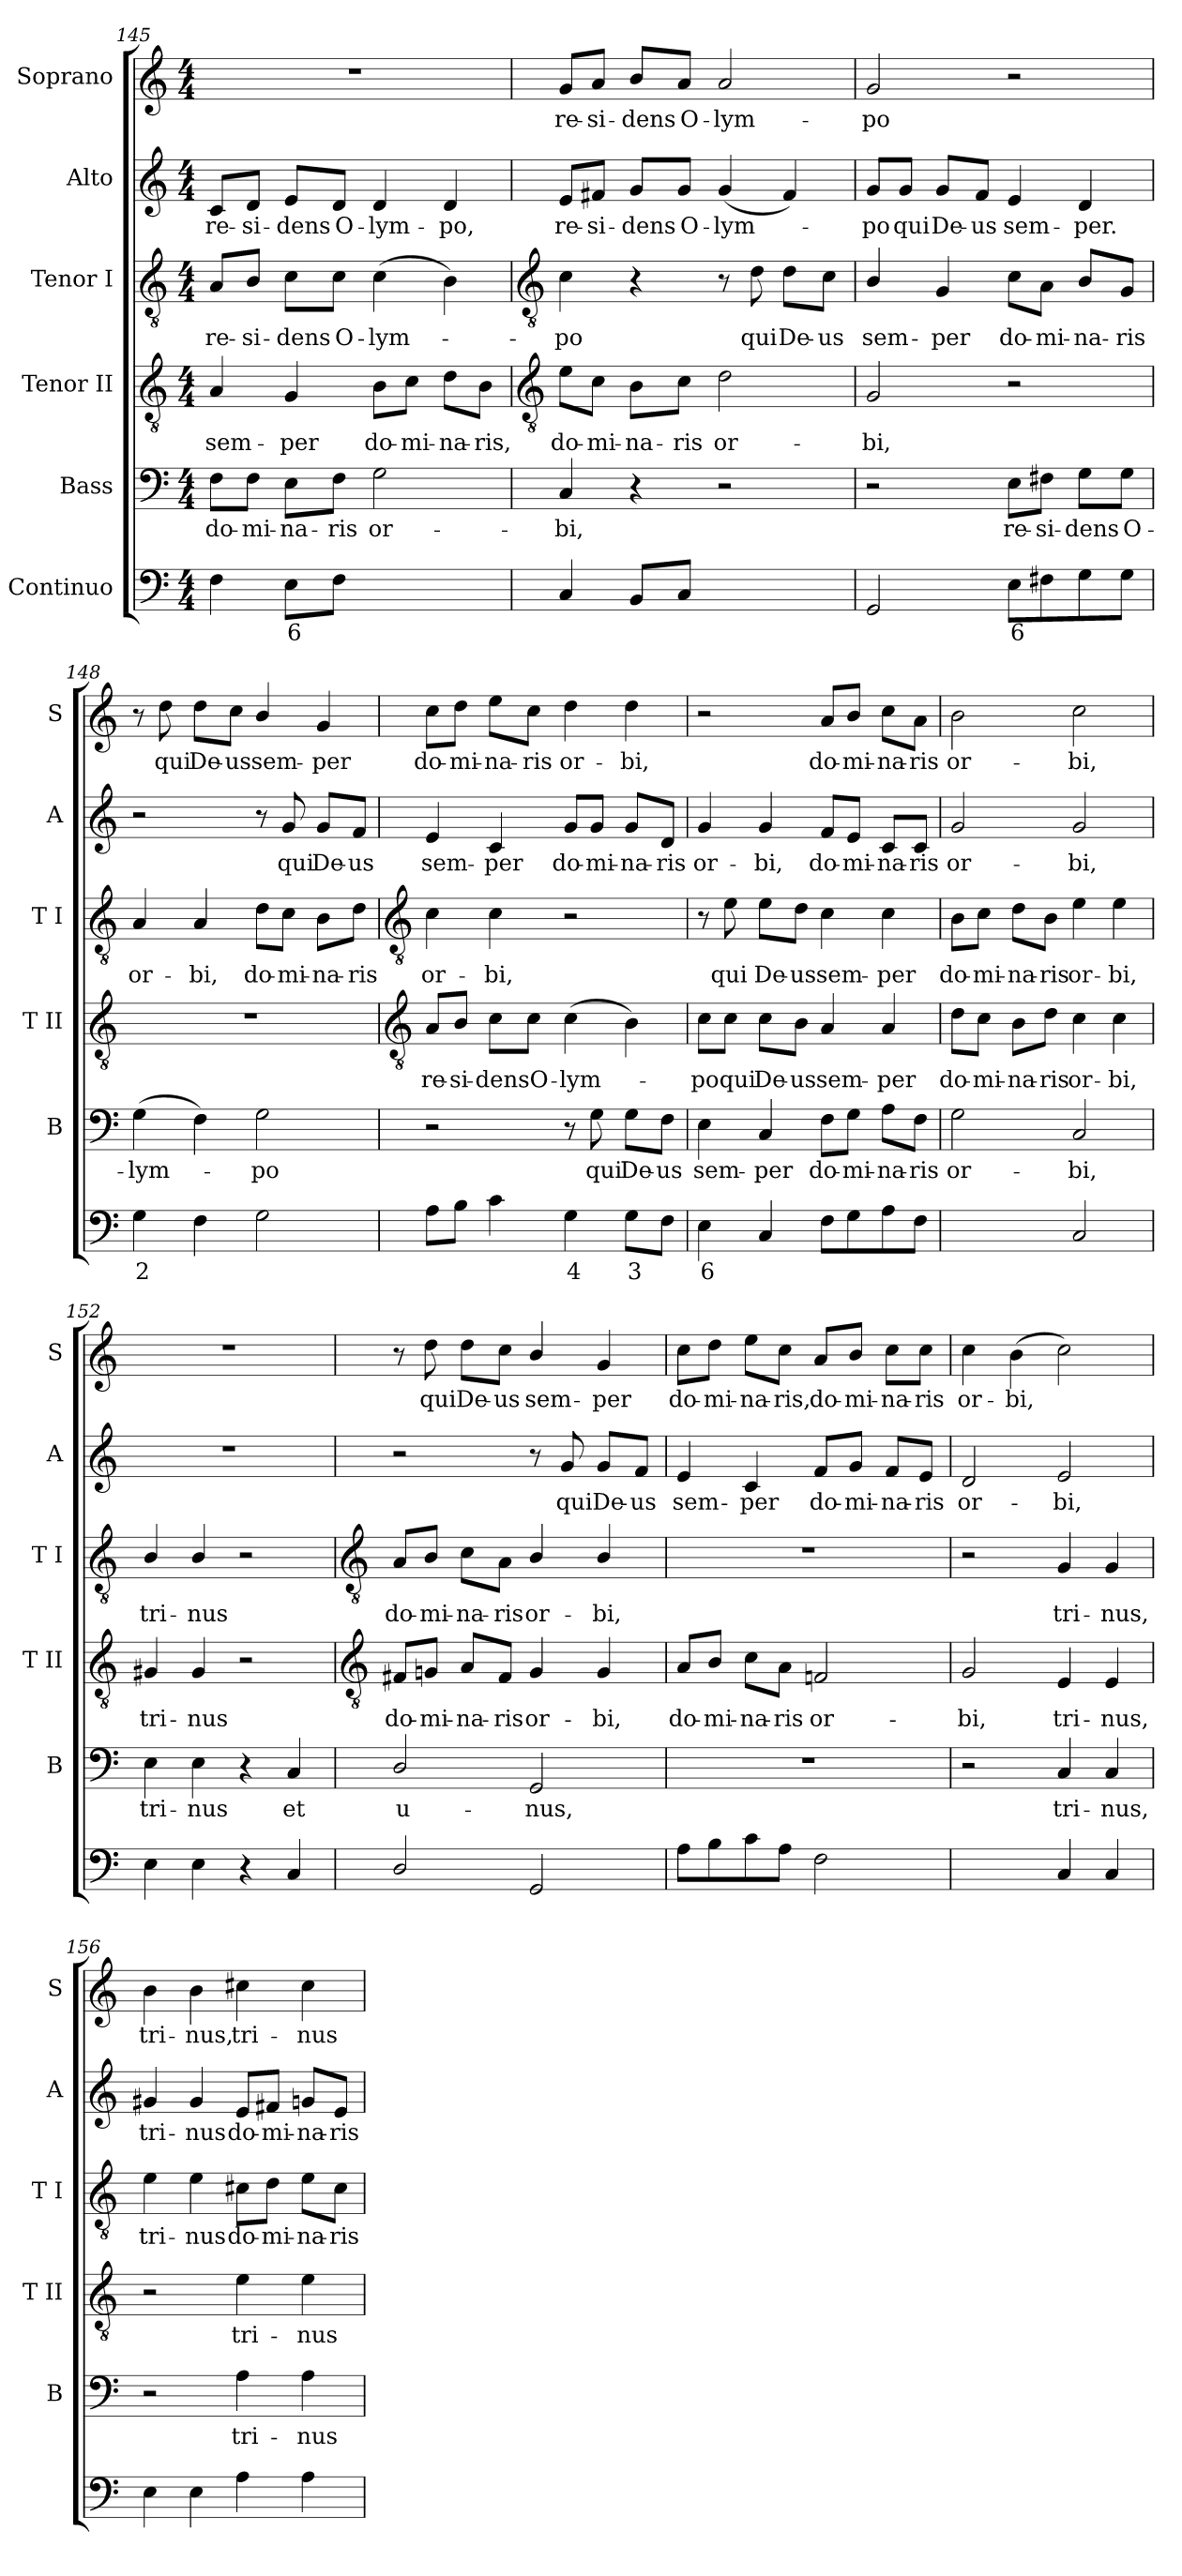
**kern	**text	**kern	**text	**kern	**text	**kern	**text	**kern	**text	**kern	**text
*part6	*part6	*part5	*part5	*part4	*part4	*part3	*part3	*part2	*part2	*part1	*part1
*staff6	*staff6	*staff5	*staff5	*staff4	*staff4	*staff3	*staff3	*staff2	*staff2	*staff1	*staff1
*I"Continuo	*	*I"Bass	*	*I"Tenor II	*	*I"Tenor I	*	*I"Alto	*	*I"Soprano	*
*	*	*I'B	*	*I'T II	*	*I'T I	*	*I'A	*	*I'S	*
*clefF4	*	*clefF4	*	*clefGv2	*	*clefGv2	*	*clefG2	*	*clefG2	*
*k[]	*	*k[]	*	*k[]	*	*k[]	*	*k[]	*	*k[]	*
*C:	*	*C:	*	*C:	*	*C:	*	*C:	*	*C:	*
*M4/4	*	*M4/4	*	*M4/4	*	*M4/4	*	*M4/4	*	*M4/4	*
=145	=145	=145	=145	=145	=145	=145	=145	=145	=145	=145	=145
!	!	!	!LO:LY:b	!	!LO:LY:b	!	!LO:LY:b	!	!LO:LY:b	!	!
4F	.	8F\L	do-	4A	sem-	8A/L	re-	8c/L	re-	1r	.
!	!	!	!LO:LY:b	!	!	!	!LO:LY:b	!	!LO:LY:b	!	!
.	.	8F\J	-mi-	.	.	8B/J	-si-	8d/J	-si-	.	.
!	!LO:LY:b	!	!LO:LY:b	!	!LO:LY:b	!	!LO:LY:b	!	!LO:LY:b	!	!
8EL	6	8E\L	-na-	4G	-per	8c\L	-dens	8e/L	-dens	.	.
!	!	!	!LO:LY:b	!	!	!	!LO:LY:b	!	!LO:LY:b	!	!
8FJ	.	8F\J	-ris	.	.	8c\J	O-	8d/J	O-	.	.
!	!LO:LY:b	!	!LO:LY:b	!	!LO:LY:b	!	!LO:LY:b	!	!LO:LY:b	!	!
[4Gyy	4	2G	or-	8B\L	do-	(>4c	-lym-	4d	-lym-	.	.
!	!	!	!	!	!LO:LY:b	!	!	!	!	!	!
.	.	.	.	8c\J	-mi-	.	.	.	.	.	.
!	!LO:LY:b	!	!	!	!LO:LY:b	!	!	!	!LO:LY:b	!	!
4Gyy]	3	.	.	8d\L	-na-	4B)	.	4d	-po,	.	.
!	!	!	!	!	!LO:LY:b	!	!	!	!	!	!
.	.	.	.	8B\J	-ris,	.	.	.	.	.	.
!!LO:LB:g=z
=146	=146	=146	=146	=146	=146	=146	=146	=146	=146	=146	=146
*	*	*	*	*clefGv2	*	*clefGv2	*	*	*	*	*
!	!	!	!LO:LY:b	!	!LO:LY:b	!	!LO:LY:b	!	!LO:LY:b	!	!LO:LY:b
4C	.	4C	-bi,	8e\L	do-	4c	po	8e/L	re-	8g/L	re-
!	!	!	!	!	!LO:LY:b	!	!	!	!LO:LY:b	!	!LO:LY:b
.	.	.	.	8c\J	-mi-	.	.	8f#X/J	-si-	8a/J	-si-
!	!	!	!	!	!LO:LY:b	!	!	!	!LO:LY:b	!	!LO:LY:b
8BBL	.	4r	.	8B\L	-na-	4r	.	8g/L	-dens	8b/L	-dens
!	!	!	!	!	!LO:LY:b	!	!	!	!LO:LY:b	!	!LO:LY:b
8CJ	.	.	.	8c\J	-ris	.	.	8g/J	O-	8a/J	O-
!	!LO:LY:b	!	!	!	!LO:LY:b	!	!	!	!LO:LY:b	!	!LO:LY:b
[4D/yy	4	2r	.	2d	or-	8r	.	(<4g	-lym-	2a	-lym-
!	!	!	!	!	!	!	!LO:LY:b	!	!	!	!
.	.	.	.	.	.	8d	qui	.	.	.	.
!	!	!	!	!	!	!	!LO:LY:b	!	!	!	!
4D/yy]	.	.	.	.	.	8d\L	De-	4f#)	.	.	.
!	!	!	!	!	!	!	!LO:LY:b	!	!	!	!
.	.	.	.	.	.	8c\J	-us	.	.	.	.
=147	=147	=147	=147	=147	=147	=147	=147	=147	=147	=147	=147
!	!	!	!	!	!LO:LY:b	!	!LO:LY:b	!	!LO:LY:b	!	!LO:LY:b
2GG	.	2r	.	2G	-bi,	4B/	sem-	8g/L	po	2g	-po
!	!	!	!	!	!	!	!	!	!LO:LY:b	!	!
.	.	.	.	.	.	.	.	8g/J	qui	.	.
!	!	!	!	!	!	!	!LO:LY:b	!	!LO:LY:b	!	!
.	.	.	.	.	.	4G	-per	8g/L	De-	.	.
!	!	!	!	!	!	!	!	!	!LO:LY:b	!	!
.	.	.	.	.	.	.	.	8f/J	-us	.	.
!	!LO:LY:b	!	!LO:LY:b	!	!	!	!LO:LY:b	!	!LO:LY:b	!	!
8EL	6	8E\L	re-	2r	.	8c\L	do-	4e	sem-	2r	.
!	!	!	!LO:LY:b	!	!	!	!LO:LY:b	!	!	!	!
8F#X	.	8F#X\J	-si-	.	.	8A\J	-mi-	.	.	.	.
!	!	!	!LO:LY:b	!	!	!	!LO:LY:b	!	!LO:LY:b	!	!
8G	.	8G\L	-dens	.	.	8B/L	-na-	4d	-per.	.	.
!	!	!	!LO:LY:b	!	!	!	!LO:LY:b	!	!	!	!
8GJ	.	8G\J	O-	.	.	8G/J	-ris	.	.	.	.
=148	=148	=148	=148	=148	=148	=148	=148	=148	=148	=148	=148
!	!LO:LY:b	!	!LO:LY:b	!	!	!	!LO:LY:b	!	!	!	!
4G	2	(>4G	-lym-	1r	.	4A	or-	2r	.	8r	.
!	!	!	!	!	!	!	!	!	!	!	!LO:LY:b
.	.	.	.	.	.	.	.	.	.	8dd	qui
!	!	!	!	!	!	!	!LO:LY:b	!	!	!	!LO:LY:b
4F	.	4F)	.	.	.	4A	-bi,	.	.	8dd\L	De-
!	!	!	!	!	!	!	!	!	!	!	!LO:LY:b
.	.	.	.	.	.	.	.	.	.	8cc\J	-us
!	!	!	!LO:LY:b	!	!	!	!LO:LY:b	!	!	!	!LO:LY:b
2G	.	2G	po	.	.	8d\L	do-	8r	.	4b/	sem-
!	!	!	!	!	!	!	!LO:LY:b	!	!LO:LY:b	!	!
.	.	.	.	.	.	8c\J	-mi-	8g	qui	.	.
!	!	!	!	!	!	!	!LO:LY:b	!	!LO:LY:b	!	!LO:LY:b
.	.	.	.	.	.	8B\L	-na-	8g/L	De-	4g	-per
!	!	!	!	!	!	!	!LO:LY:b	!	!LO:LY:b	!	!
.	.	.	.	.	.	8d\J	-ris	8f/J	-us	.	.
!!LO:LB:g=z
=149	=149	=149	=149	=149	=149	=149	=149	=149	=149	=149	=149
*	*	*	*	*clefGv2	*	*clefGv2	*	*	*	*	*
!	!	!	!	!	!LO:LY:b	!	!LO:LY:b	!	!LO:LY:b	!	!LO:LY:b
8AL	.	2r	.	8A/L	re-	4c	or-	4e	sem-	8cc\L	do-
!	!	!	!	!	!LO:LY:b	!	!	!	!	!	!LO:LY:b
8BJ	.	.	.	8B/J	-si-	.	.	.	.	8dd\J	-mi-
!	!	!	!	!	!LO:LY:b	!	!LO:LY:b	!	!LO:LY:b	!	!LO:LY:b
4c	.	.	.	8c\L	-dens	4c	-bi,	4c	-per	8ee\L	-na-
!	!	!	!	!	!LO:LY:b	!	!	!	!	!	!LO:LY:b
.	.	.	.	8c\J	O-	.	.	.	.	8cc\J	-ris
!	!LO:LY:b	!	!	!	!LO:LY:b	!	!	!	!LO:LY:b	!	!LO:LY:b
4G	4	8r	.	(>4c	-lym-	2r	.	8g/L	do-	4dd	or-
!	!	!	!LO:LY:b	!	!	!	!	!	!LO:LY:b	!	!
.	.	8G	qui	.	.	.	.	8g/J	-mi-	.	.
!	!LO:LY:b	!	!LO:LY:b	!	!	!	!	!	!LO:LY:b	!	!LO:LY:b
8GL	3	8G\L	De-	4B)	.	.	.	8g/L	-na-	4dd	-bi,
!	!	!	!LO:LY:b	!	!	!	!	!	!LO:LY:b	!	!
8FJ	.	8F\J	-us	.	.	.	.	8d/J	-ris	.	.
=150	=150	=150	=150	=150	=150	=150	=150	=150	=150	=150	=150
!	!LO:LY:b	!	!LO:LY:b	!	!LO:LY:b	!	!	!	!LO:LY:b	!	!
4E	6	4E	sem-	8c\L	po	8r	.	4g	or-	2r	.
!	!	!	!	!	!LO:LY:b	!	!LO:LY:b	!	!	!	!
.	.	.	.	8c\J	qui	8e	qui	.	.	.	.
!	!	!	!LO:LY:b	!	!LO:LY:b	!	!LO:LY:b	!	!LO:LY:b	!	!
4C	.	4C	-per	8c\L	De-	8e\L	De-	4g	-bi,	.	.
!	!	!	!	!	!LO:LY:b	!	!LO:LY:b	!	!	!	!
.	.	.	.	8B\J	-us	8d\J	-us	.	.	.	.
!	!	!	!LO:LY:b	!	!LO:LY:b	!	!LO:LY:b	!	!LO:LY:b	!	!LO:LY:b
8FL	.	8F\L	do-	4A	sem-	4c	sem-	8f/L	do-	8a/L	do-
!	!	!	!LO:LY:b	!	!	!	!	!	!LO:LY:b	!	!LO:LY:b
8G	.	8G\J	-mi-	.	.	.	.	8e/J	-mi-	8b/J	-mi-
!	!	!	!LO:LY:b	!	!LO:LY:b	!	!LO:LY:b	!	!LO:LY:b	!	!LO:LY:b
8A	.	8A\L	-na-	4A	-per	4c	-per	8c/L	-na-	8cc\L	-na-
!	!	!	!LO:LY:b	!	!	!	!	!	!LO:LY:b	!	!LO:LY:b
8FJ	.	8F\J	-ris	.	.	.	.	8c/J	-ris	8a\J	-ris
=151	=151	=151	=151	=151	=151	=151	=151	=151	=151	=151	=151
!	!LO:LY:b	!	!LO:LY:b	!	!LO:LY:b	!	!LO:LY:b	!	!LO:LY:b	!	!LO:LY:b
[4Gyy	4	2G	or-	8d\L	do-	8B\L	do-	2g	or-	2b	or-
!	!	!	!	!	!LO:LY:b	!	!LO:LY:b	!	!	!	!
.	.	.	.	8c\J	-mi-	8c\J	-mi-	.	.	.	.
!	!LO:LY:b	!	!	!	!LO:LY:b	!	!LO:LY:b	!	!	!	!
4Gyy]	3	.	.	8B\L	-na-	8d\L	-na-	.	.	.	.
!	!	!	!	!	!LO:LY:b	!	!LO:LY:b	!	!	!	!
.	.	.	.	8d\J	-ris	8B\J	-ris	.	.	.	.
!	!	!	!LO:LY:b	!	!LO:LY:b	!	!LO:LY:b	!	!LO:LY:b	!	!LO:LY:b
2C	.	2C	-bi,	4c	or-	4e	or-	2g	-bi,	2cc	-bi,
!	!	!	!	!	!LO:LY:b	!	!LO:LY:b	!	!	!	!
.	.	.	.	4c	-bi,	4e	-bi,	.	.	.	.
=152	=152	=152	=152	=152	=152	=152	=152	=152	=152	=152	=152
!	!	!	!LO:LY:b	!	!LO:LY:b	!	!LO:LY:b	!	!	!	!
4E	.	4E	tri-	4G#X	tri-	4B/	tri-	1r	.	1r	.
!	!	!	!LO:LY:b	!	!LO:LY:b	!	!LO:LY:b	!	!	!	!
4E	.	4E	-nus	4G#	-nus	4B/	-nus	.	.	.	.
4r	.	4r	.	2r	.	2r	.	.	.	.	.
!	!	!	!LO:LY:b	!	!	!	!	!	!	!	!
4C	.	4C	et	.	.	.	.	.	.	.	.
!!LO:LB:g=z
=153	=153	=153	=153	=153	=153	=153	=153	=153	=153	=153	=153
*	*	*	*	*clefGv2	*	*clefGv2	*	*	*	*	*
!	!	!	!LO:LY:b	!	!LO:LY:b	!	!LO:LY:b	!	!	!	!
2D/	.	2D/	u-	8F#X/L	do-	8A/L	do-	2r	.	8r	.
!	!	!	!	!	!LO:LY:b	!	!LO:LY:b	!	!	!	!LO:LY:b
.	.	.	.	8Gn/J	-mi-	8B/J	-mi-	.	.	8dd	qui
!	!	!	!	!	!LO:LY:b	!	!LO:LY:b	!	!	!	!LO:LY:b
.	.	.	.	8A/L	-na-	8c\L	-na-	.	.	8dd\L	De-
!	!	!	!	!	!LO:LY:b	!	!LO:LY:b	!	!	!	!LO:LY:b
.	.	.	.	8F#/J	-ris	8A\J	-ris	.	.	8cc\J	-us
!	!	!	!LO:LY:b	!	!LO:LY:b	!	!LO:LY:b	!	!	!	!LO:LY:b
2GG	.	2GG	-nus,	4G	or-	4B/	or-	8r	.	4b/	sem-
!	!	!	!	!	!	!	!	!	!LO:LY:b	!	!
.	.	.	.	.	.	.	.	8g	qui	.	.
!	!	!	!	!	!LO:LY:b	!	!LO:LY:b	!	!LO:LY:b	!	!LO:LY:b
.	.	.	.	4G	-bi,	4B/	-bi,	8g/L	De-	4g	-per
!	!	!	!	!	!	!	!	!	!LO:LY:b	!	!
.	.	.	.	.	.	.	.	8f/J	-us	.	.
=154	=154	=154	=154	=154	=154	=154	=154	=154	=154	=154	=154
!	!	!	!	!	!LO:LY:b	!	!	!	!LO:LY:b	!	!LO:LY:b
8AL	.	1r	.	8A/L	do-	1r	.	4e	sem-	8cc\L	do-
!	!	!	!	!	!LO:LY:b	!	!	!	!	!	!LO:LY:b
8B	.	.	.	8B/J	-mi-	.	.	.	.	8dd\J	-mi-
!	!	!	!	!	!LO:LY:b	!	!	!	!LO:LY:b	!	!LO:LY:b
8c	.	.	.	8c\L	-na-	.	.	4c	-per	8ee\L	-na-
!	!	!	!	!	!LO:LY:b	!	!	!	!	!	!LO:LY:b
8AJ	.	.	.	8A\J	-ris	.	.	.	.	8cc\J	-ris,
!	!	!	!	!	!LO:LY:b	!	!	!	!LO:LY:b	!	!LO:LY:b
2F	.	.	.	2Fn	or-	.	.	8f/L	do-	8a/L	do-
!	!	!	!	!	!	!	!	!	!LO:LY:b	!	!LO:LY:b
.	.	.	.	.	.	.	.	8g/J	-mi-	8b/J	-mi-
!	!	!	!	!	!	!	!	!	!LO:LY:b	!	!LO:LY:b
.	.	.	.	.	.	.	.	8f/L	-na-	8cc\L	-na-
!	!	!	!	!	!	!	!	!	!LO:LY:b	!	!LO:LY:b
.	.	.	.	.	.	.	.	8e/J	-ris	8cc\J	-ris
=155	=155	=155	=155	=155	=155	=155	=155	=155	=155	=155	=155
!	!LO:LY:b	!	!	!	!LO:LY:b	!	!	!	!LO:LY:b	!	!LO:LY:b
[4Gyy	4	2r	.	2G	-bi,	2r	.	2d	or-	4cc	or-
!	!LO:LY:b	!	!	!	!	!	!	!	!	!	!LO:LY:b
4Gyy]	3	.	.	.	.	.	.	.	.	(>4b	-bi,
!	!	!	!LO:LY:b	!	!LO:LY:b	!	!LO:LY:b	!	!LO:LY:b	!	!
4C	.	4C	tri-	4E	tri-	4G	tri-	2e	-bi,	2cc)	.
!	!	!	!LO:LY:b	!	!LO:LY:b	!	!LO:LY:b	!	!	!	!
4C	.	4C	-nus,	4E	-nus,	4G	-nus,	.	.	.	.
=156	=156	=156	=156	=156	=156	=156	=156	=156	=156	=156	=156
!	!	!	!	!	!	!	!LO:LY:b	!	!LO:LY:b	!	!LO:LY:b
4E	.	2r	.	2r	.	4e	tri-	4g#X	tri-	4b	tri-
!	!	!	!	!	!	!	!LO:LY:b	!	!LO:LY:b	!	!LO:LY:b
4E	.	.	.	.	.	4e	-nus	4g#	-nus	4b	-nus,
!	!	!	!LO:LY:b	!	!LO:LY:b	!	!LO:LY:b	!	!LO:LY:b	!	!LO:LY:b
4A	.	4A	tri-	4e	tri-	8c#X\L	do-	8e/L	do-	4cc#X	tri-
!	!	!	!	!	!	!	!LO:LY:b	!	!LO:LY:b	!	!
.	.	.	.	.	.	8d\J	-mi-	8f#X/J	-mi-	.	.
!	!	!	!LO:LY:b	!	!LO:LY:b	!	!LO:LY:b	!	!LO:LY:b	!	!LO:LY:b
4A	.	4A	-nus	4e	-nus	8e\L	-na-	8gn/L	-na-	4cc#	-nus
!	!	!	!	!	!	!	!LO:LY:b	!	!LO:LY:b	!	!
.	.	.	.	.	.	8c#\J	-ris	8e/J	-ris	.	.
=	=	=	=	=	=	=	=	=	=	=	=
*-	*-	*-	*-	*-	*-	*-	*-	*-	*-	*-	*-
